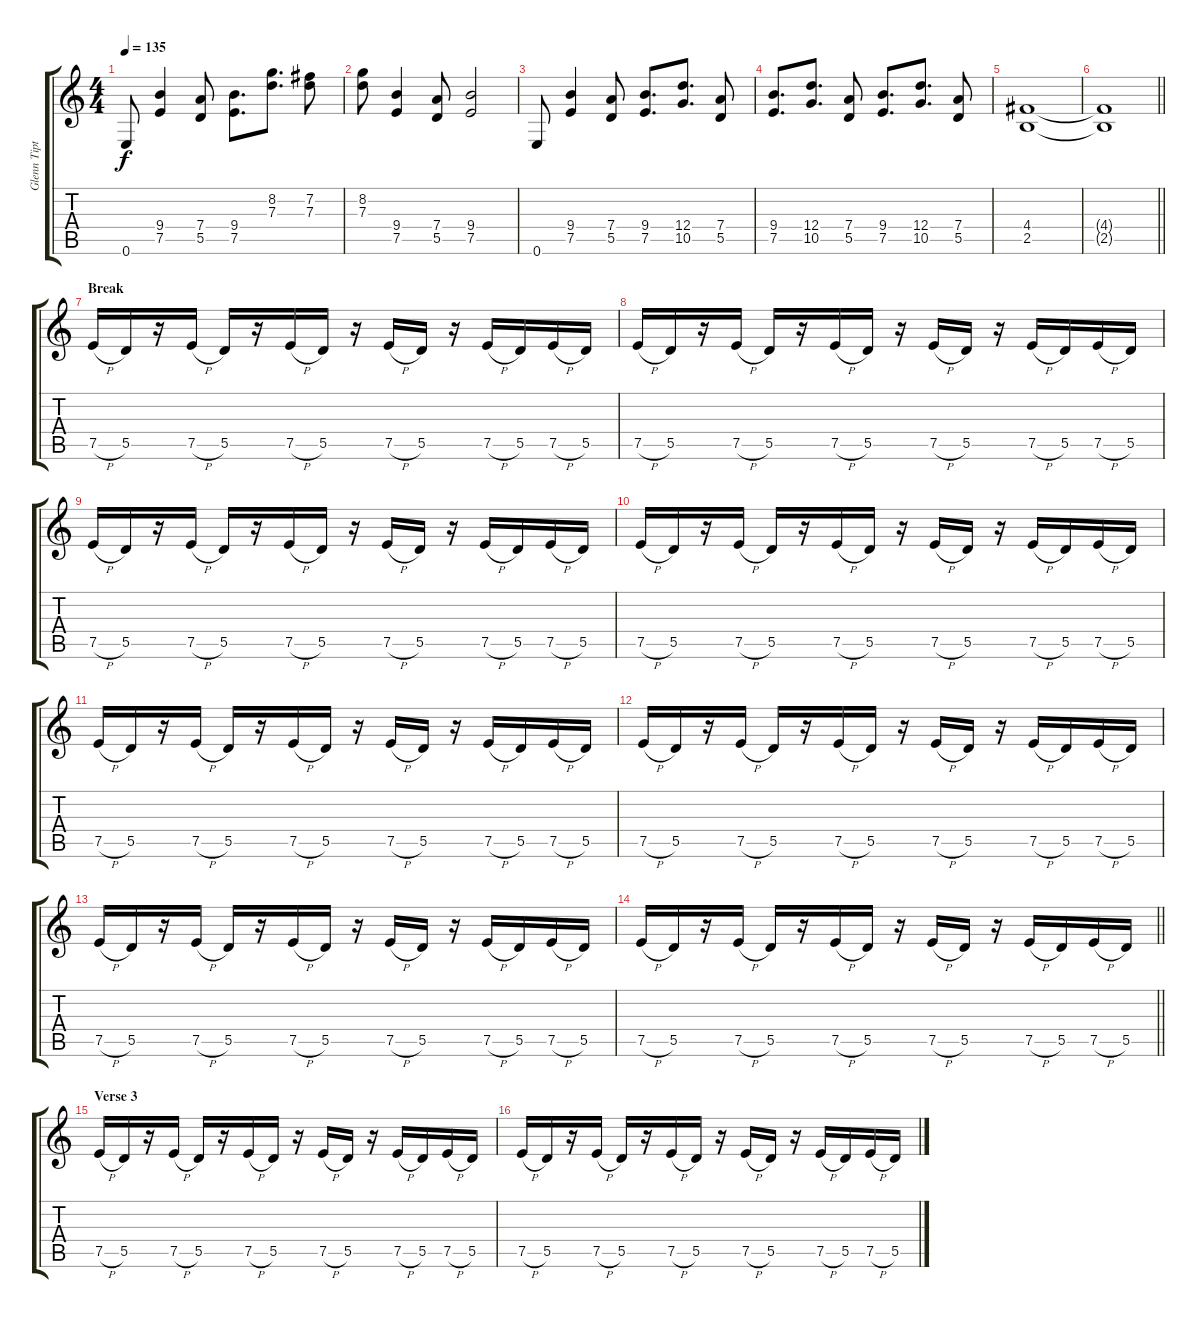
\track ("Glenn Tipton" "Glenn Tipt") {instrument distortionguitar}
\staff {score tabs}
\tuning (E4 B3 G3 D3 A2 E2) {hide}
\ts (4 4)
\tempo 135
\clef g2
\ks c
0.6.8{dy f} (9.4 7.5).4 (7.4 5.5).8 (9.4 7.5).8{d} (8.2 7.3).8{d} (7.2 7.3).8 |
(8.2 7.3).8 (9.4 7.5).4 (7.4 5.5).8 (9.4 7.5).2 |
0.6.8 (9.4 7.5).4 (7.4 5.5).8 (9.4 7.5).8{d} (12.4 10.5).8{d} (7.4 5.5).8 |
(9.4 7.5).8{d} (12.4 10.5).8{d} (7.4 5.5).8 (9.4 7.5).8{d} (12.4 10.5).8{d} (7.4 5.5).8 |
(4.4 2.5).1 |
\barLineRight lightlight
(4.4{t} 2.5{t}).1 |
\section ("" "Break")
7.5{h}.16 5.5.16 r.16 7.5{h}.16 5.5.16 r.16 7.5{h}.16 5.5.16 r.16 7.5{h}.16 5.5.16 r.16 7.5{h}.16 5.5.16 7.5{h}.16 5.5.16 |
7.5{h}.16 5.5.16 r.16 7.5{h}.16 5.5.16 r.16 7.5{h}.16 5.5.16 r.16 7.5{h}.16 5.5.16 r.16 7.5{h}.16 5.5.16 7.5{h}.16 5.5.16 |
7.5{h}.16 5.5.16 r.16 7.5{h}.16 5.5.16 r.16 7.5{h}.16 5.5.16 r.16 7.5{h}.16 5.5.16 r.16 7.5{h}.16 5.5.16 7.5{h}.16 5.5.16 |
7.5{h}.16 5.5.16 r.16 7.5{h}.16 5.5.16 r.16 7.5{h}.16 5.5.16 r.16 7.5{h}.16 5.5.16 r.16 7.5{h}.16 5.5.16 7.5{h}.16 5.5.16 |
7.5{h}.16 5.5.16 r.16 7.5{h}.16 5.5.16 r.16 7.5{h}.16 5.5.16 r.16 7.5{h}.16 5.5.16 r.16 7.5{h}.16 5.5.16 7.5{h}.16 5.5.16 |
7.5{h}.16 5.5.16 r.16 7.5{h}.16 5.5.16 r.16 7.5{h}.16 5.5.16 r.16 7.5{h}.16 5.5.16 r.16 7.5{h}.16 5.5.16 7.5{h}.16 5.5.16 |
7.5{h}.16 5.5.16 r.16 7.5{h}.16 5.5.16 r.16 7.5{h}.16 5.5.16 r.16 7.5{h}.16 5.5.16 r.16 7.5{h}.16 5.5.16 7.5{h}.16 5.5.16 |
\barLineRight lightlight
7.5{h}.16 5.5.16 r.16 7.5{h}.16 5.5.16 r.16 7.5{h}.16 5.5.16 r.16 7.5{h}.16 5.5.16 r.16 7.5{h}.16 5.5.16 7.5{h}.16 5.5.16 |
\section ("" "Verse 3")
7.5{h}.16 5.5.16 r.16 7.5{h}.16 5.5.16 r.16 7.5{h}.16 5.5.16 r.16 7.5{h}.16 5.5.16 r.16 7.5{h}.16 5.5.16 7.5{h}.16 5.5.16 |
7.5{h}.16 5.5.16 r.16 7.5{h}.16 5.5.16 r.16 7.5{h}.16 5.5.16 r.16 7.5{h}.16 5.5.16 r.16 7.5{h}.16 5.5.16 7.5{h}.16 5.5.16
